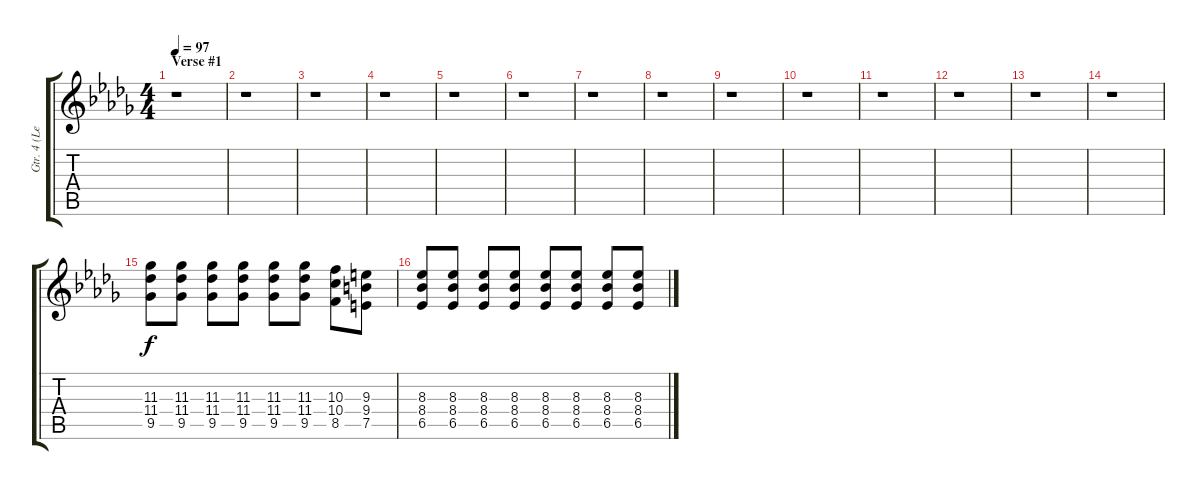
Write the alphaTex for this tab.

\track ("Gtr. 4 (Lead)" "Gtr. 4 (Le") {instrument overdrivenguitar}
\staff {score tabs}
\tuning (E4 B3 G3 D3 A2 E2) {hide}
\ts (4 4)
\section ("" "Verse #1")
\tempo 97
\clef g2
\ks db
r.1{dy f instrument overdrivenguitar} |
r.1 |
r.1 |
r.1 |
r.1 |
r.1 |
r.1 |
r.1 |
r.1 |
r.1 |
r.1 |
r.1 |
r.1 |
r.1 |
(11.3 11.4 9.5).8{volume 8 balance 11 instrument distortionguitar} (11.3 11.4 9.5).8 (11.3 11.4 9.5).8 (11.3 11.4 9.5).8 (11.3 11.4 9.5).8 (11.3 11.4 9.5).8 (10.3 10.4 8.5).8 (9.3 9.4 7.5).8 |
(8.3 8.4 6.5).8 (8.3 8.4 6.5).8 (8.3 8.4 6.5).8 (8.3 8.4 6.5).8 (8.3 8.4 6.5).8 (8.3 8.4 6.5).8 (8.3 8.4 6.5).8 (8.3 8.4 6.5).8
